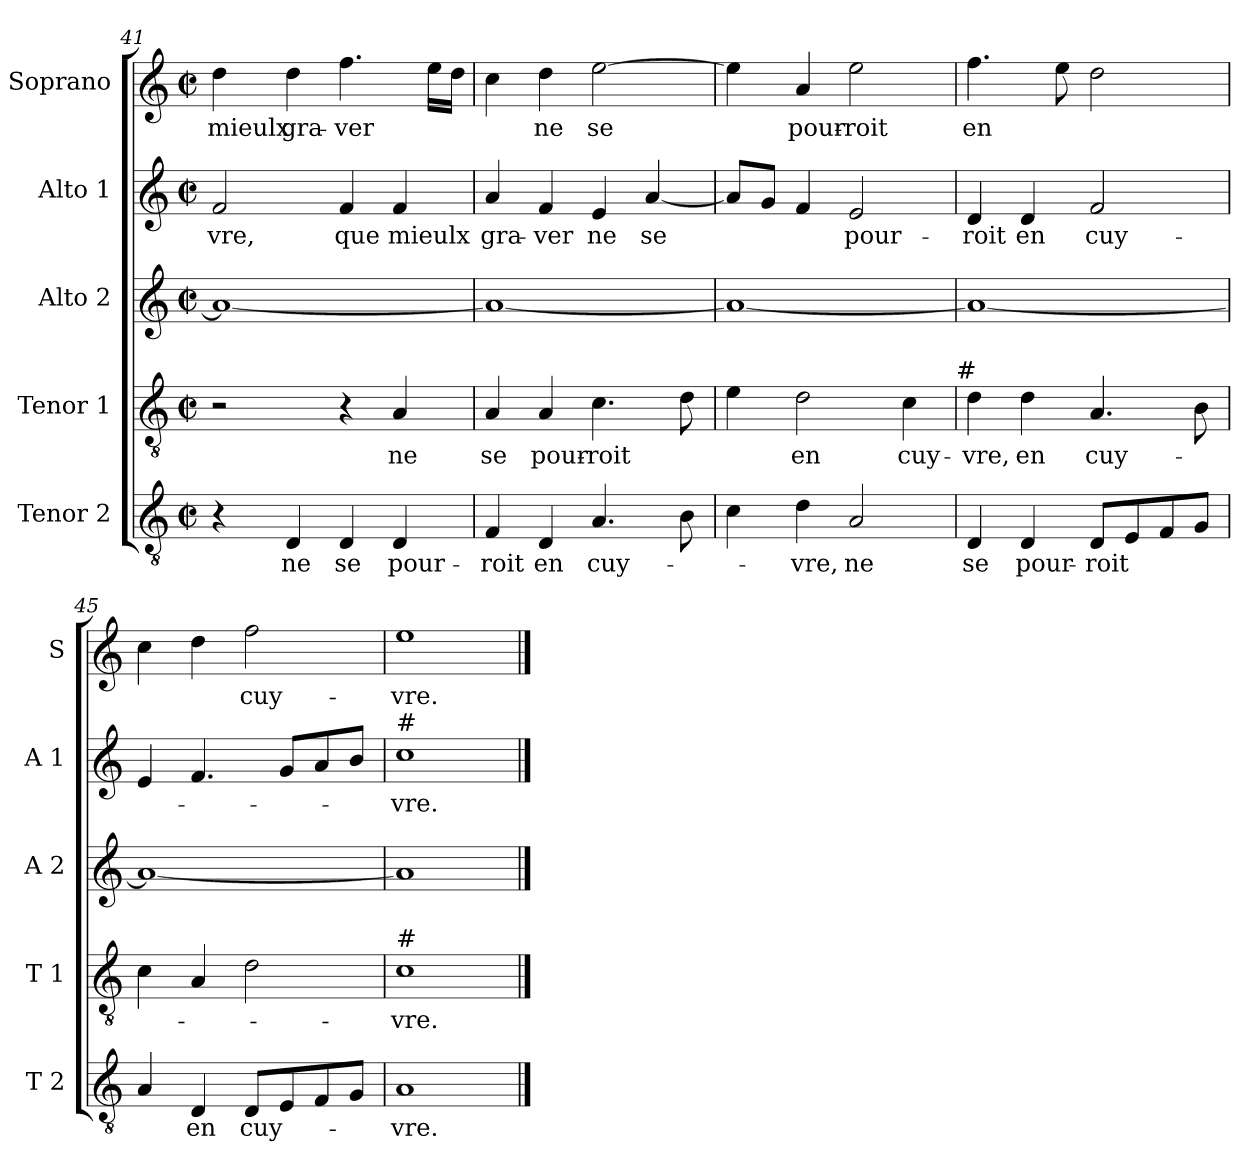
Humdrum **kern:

**kern	**text	**kern	**text	**kern	**kern	**text	**kern	**text
*part5	*part5	*part4	*part4	*part3	*part2	*part2	*part1	*part1
*staff5	*staff5	*staff4	*staff4	*staff3	*staff2	*staff2	*staff1	*staff1
*I"Tenor 2	*	*I"Tenor 1	*	*I"Alto 2	*I"Alto 1	*	*I"Soprano	*
*I'T 2	*	*I'T 1	*	*I'A 2	*I'A 1	*	*I'S	*
!!LO:LB:g=z
*clefGv2	*	*clefGv2	*	*clefG2	*clefG2	*	*clefG2	*
*k[]	*	*k[]	*	*k[]	*k[]	*	*k[]	*
*C:	*	*C:	*	*C:	*C:	*	*C:	*
*M2/2	*	*M2/2	*	*M2/2	*M2/2	*	*M2/2	*
*met(c|)	*	*met(c|)	*	*met(c|)	*met(c|)	*	*met(c|)	*
=41	=41	=41	=41	=41	=41	=41	=41	=41
4r	.	2r	.	1a_	2f/	-vre,	4dd\	mieulx
4D/	ne	.	.	.	.	.	4dd\	gra-
4D/	se	4r	.	.	4f/	que	4.ff\	-ver
4D/	pour-	4A/	ne	.	4f/	mieulx	.	.
.	.	.	.	.	.	.	16ee\LL	.
.	.	.	.	.	.	.	16dd\JJ	.
=42	=42	=42	=42	=42	=42	=42	=42	=42
4F/	-roit	4A/	se	1a_	4a/	gra-	4cc\	.
4D/	en	4A/	pour-	.	4f/	-ver	4dd\	ne
4.A/	cuy-	4.c\	-roit	.	4e/	ne	[2ee\	se
.	.	.	.	.	[4a/	se	.	.
8B\	.	8d\	.	.	.	.	.	.
=43	=43	=43	=43	=43	=43	=43	=43	=43
4c\	.	4e\	.	1a_	8a/L]	.	4ee\]	.
.	.	.	.	.	8g/J	.	.	.
4d\	-vre,	2d\	en	.	4f/	.	4a/	pour-
2A/	ne	.	.	.	2e/	pour-	2ee\	-roit
.	.	4c\	cuy-	.	.	.	.	.
!	!	!LO:TX:a:t=#	!	!	!	!	!	!
=44	=44	=44	=44	=44	=44	=44	=44	=44
4D/	se	4d\	-vre,	1a_	4d/	-roit	4.ff\	en
4D/	pour-	4d\	en	.	4d/	en	.	.
.	.	.	.	.	.	.	8ee\	.
8D/L	-roit	4.A/	cuy-	.	2f/	cuy-	2dd\	.
8E/	.	.	.	.	.	.	.	.
8F/	.	.	.	.	.	.	.	.
8G/J	.	8B\	.	.	.	.	.	.
=45	=45	=45	=45	=45	=45	=45	=45	=45
4A/	.	4c\	.	1a_	4e/	.	4cc\	.
4D/	en	4A/	.	.	4.f/	.	4dd\	.
8D/L	cuy-	2d\	.	.	.	.	2ff\	cuy-
8E/	.	.	.	.	8g/L	.	.	.
8F/	.	.	.	.	8a/	.	.	.
8G/J	.	.	.	.	8b/J	.	.	.
=46	=46	=46	=46	=46	=46	=46	=46	=46
!	!	!	!	!	!LO:TX:a:t=#	!	!	!
!	!	!LO:TX:a:t=#	!	!	!	!	!	!
1A	-vre.	1c	-vre.	1a]	1cc	-vre.	1ee	-vre.
==	==	==	==	==	==	==	==	==
*-	*-	*-	*-	*-	*-	*-	*-	*-
